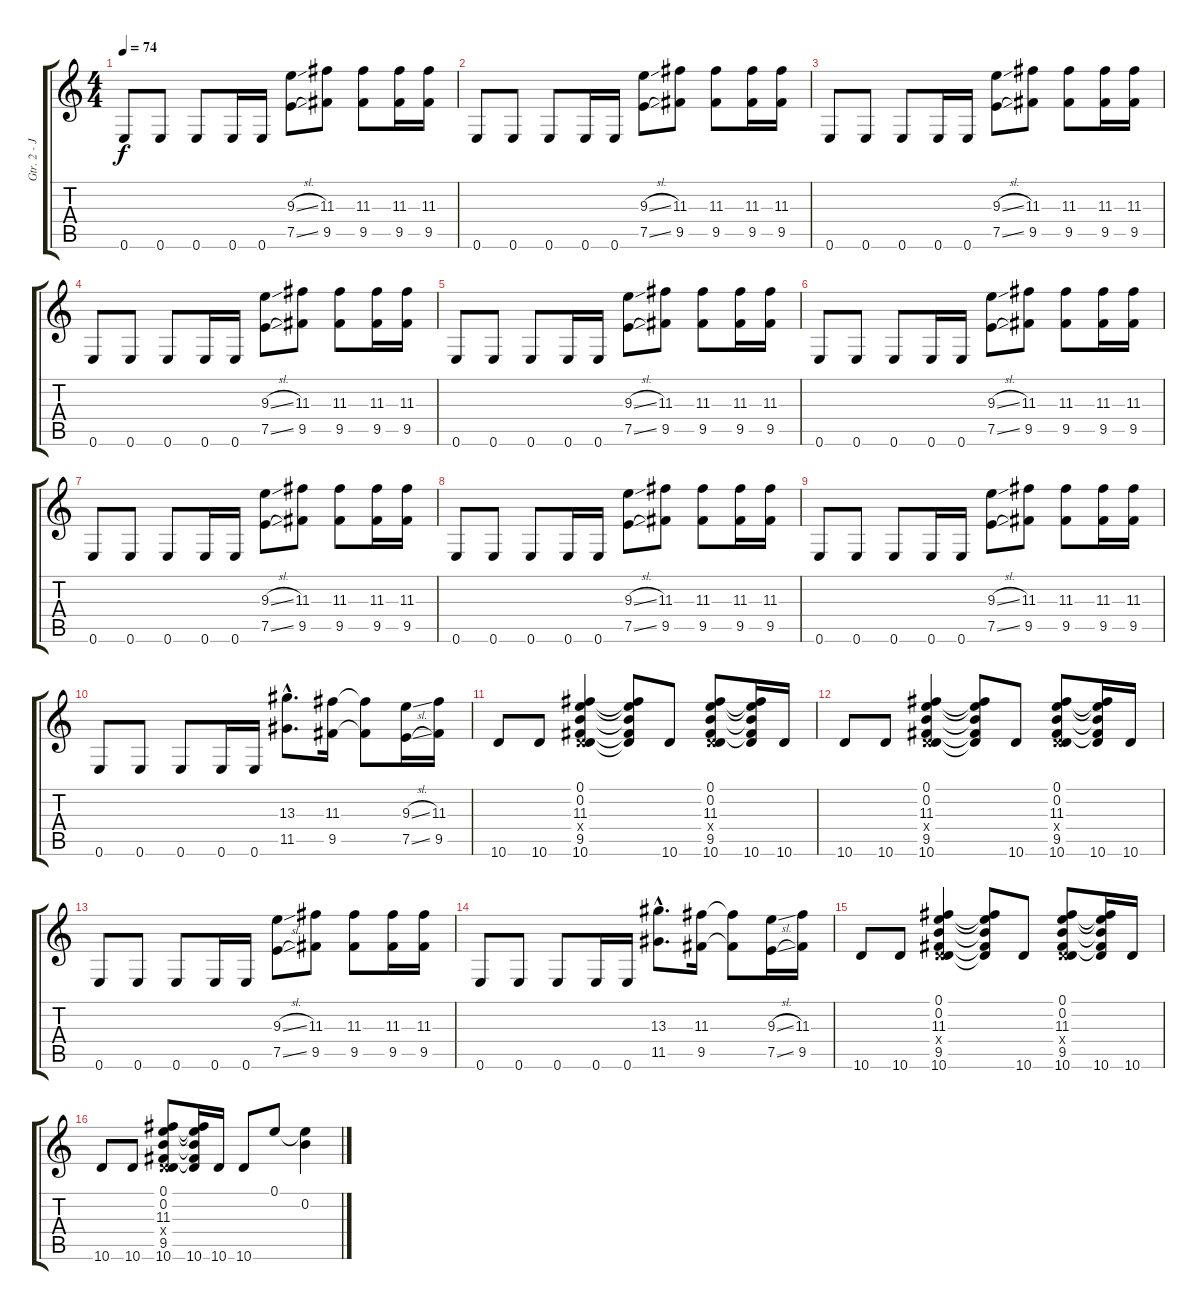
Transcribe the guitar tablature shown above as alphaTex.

\track ("Gtr. 2 - James" "Gtr. 2 - J") {instrument electricguitarclean}
\staff {score tabs}
\tuning (E4 B3 G3 D3 A2 E2) {hide}
\ts (4 4)
\tempo 74
\clef g2
\ks c
0.6.8{dy f instrument electricguitarclean} 0.6.8 0.6.8 0.6.16 0.6.16 (9.3{sl} 7.5{sl}).8 (11.3 9.5).8 (11.3 9.5).8 (11.3 9.5).16 (11.3 9.5).16 |
0.6.8 0.6.8 0.6.8 0.6.16 0.6.16 (9.3{sl} 7.5{sl}).8 (11.3 9.5).8 (11.3 9.5).8 (11.3 9.5).16 (11.3 9.5).16 |
0.6.8 0.6.8 0.6.8 0.6.16 0.6.16 (9.3{sl} 7.5{sl}).8 (11.3 9.5).8 (11.3 9.5).8 (11.3 9.5).16 (11.3 9.5).16 |
0.6.8 0.6.8 0.6.8 0.6.16 0.6.16 (9.3{sl} 7.5{sl}).8 (11.3 9.5).8 (11.3 9.5).8 (11.3 9.5).16 (11.3 9.5).16 |
0.6.8 0.6.8 0.6.8 0.6.16 0.6.16 (9.3{sl} 7.5{sl}).8 (11.3 9.5).8 (11.3 9.5).8 (11.3 9.5).16 (11.3 9.5).16 |
0.6.8 0.6.8 0.6.8 0.6.16 0.6.16 (9.3{sl} 7.5{sl}).8 (11.3 9.5).8 (11.3 9.5).8 (11.3 9.5).16 (11.3 9.5).16 |
0.6.8 0.6.8 0.6.8 0.6.16 0.6.16 (9.3{sl} 7.5{sl}).8 (11.3 9.5).8 (11.3 9.5).8 (11.3 9.5).16 (11.3 9.5).16 |
0.6.8 0.6.8 0.6.8 0.6.16 0.6.16 (9.3{sl} 7.5{sl}).8 (11.3 9.5).8 (11.3 9.5).8 (11.3 9.5).16 (11.3 9.5).16 |
0.6.8 0.6.8 0.6.8 0.6.16 0.6.16 (9.3{sl} 7.5{sl}).8 (11.3 9.5).8 (11.3 9.5).8 (11.3 9.5).16 (11.3 9.5).16 |
0.6.8 0.6.8 0.6.8 0.6.16 0.6.16 (13.3{hac} 11.5{hac}).8{d} (11.3 9.5).16 (11.3{t} 9.5{t}).8 (9.3{sl} 7.5{sl}).16 (11.3 9.5).16 |
10.6.8 10.6.8 (0.1 0.2 11.3 0.4{x} 9.5 10.6).4 (0.1{t} 0.2{t} 11.3{t} 9.5{t} 10.6{t}).8 10.6.8 (0.1 0.2 11.3 0.4{x} 9.5 10.6).8 (0.1{t} 0.2{t} 11.3{t} 9.5{t} 10.6).16 10.6.16 |
10.6.8 10.6.8 (0.1 0.2 11.3 0.4{x} 9.5 10.6).4 (0.1{t} 0.2{t} 11.3{t} 9.5{t} 10.6{t}).8 10.6.8 (0.1 0.2 11.3 0.4{x} 9.5 10.6).8 (0.1{t} 0.2{t} 11.3{t} 9.5{t} 10.6).16 10.6.16 |
0.6.8 0.6.8 0.6.8 0.6.16 0.6.16 (9.3{sl} 7.5{sl}).8 (11.3 9.5).8 (11.3 9.5).8 (11.3 9.5).16 (11.3 9.5).16 |
0.6.8 0.6.8 0.6.8 0.6.16 0.6.16 (13.3{hac} 11.5{hac}).8{d} (11.3 9.5).16 (11.3{t} 9.5{t}).8 (9.3{sl} 7.5{sl}).16 (11.3 9.5).16 |
10.6.8 10.6.8 (0.1 0.2 11.3 0.4{x} 9.5 10.6).4 (0.1{t} 0.2{t} 11.3{t} 9.5{t} 10.6{t}).8 10.6.8 (0.1 0.2 11.3 0.4{x} 9.5 10.6).8 (0.1{t} 0.2{t} 11.3{t} 9.5{t} 10.6).16 10.6.16 |
10.6.8 10.6.8 (0.1 0.2 11.3 0.4{x} 9.5 10.6).8 (0.1{t} 0.2{t} 11.3{t} 9.5{t} 10.6).16 10.6.16 10.6.8 0.1.8 (0.1{t} 0.2).4
